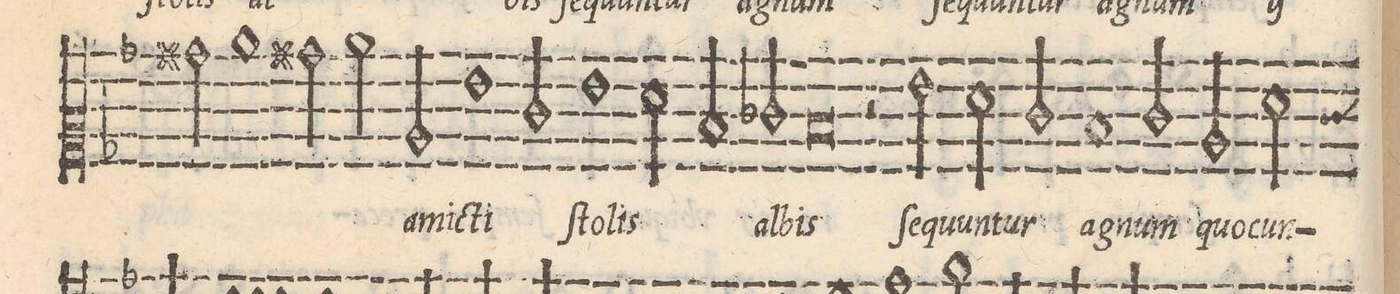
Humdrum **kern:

**kern	**text
*I"ALTVS	*
*clefC2	*
*k[b-]	*
*met(C)	*
*M2/1	*
2bn\	-quun-
1cc\	-tur
=29-	=29-
2bn\	a-
2cc\	-gnum
*	*Xij
2c/	a-
=30-	=30-
1g	-mi-
2e/	-cti
1g\	ſto-
=31-	=31-
2f\	-lis
2d/	al-
2e-X/	.
=32-	=32-
0d	-bis
=33-	=33-
2r	.
2g\	ſe-
2f\	-quun-
2eny/	-tur
=34-	=34-
1d	a-
2e/	-gnum
2c/	quo-
=35-	=35-
2f\	-cun-
*custos:e	*
*-	*-
